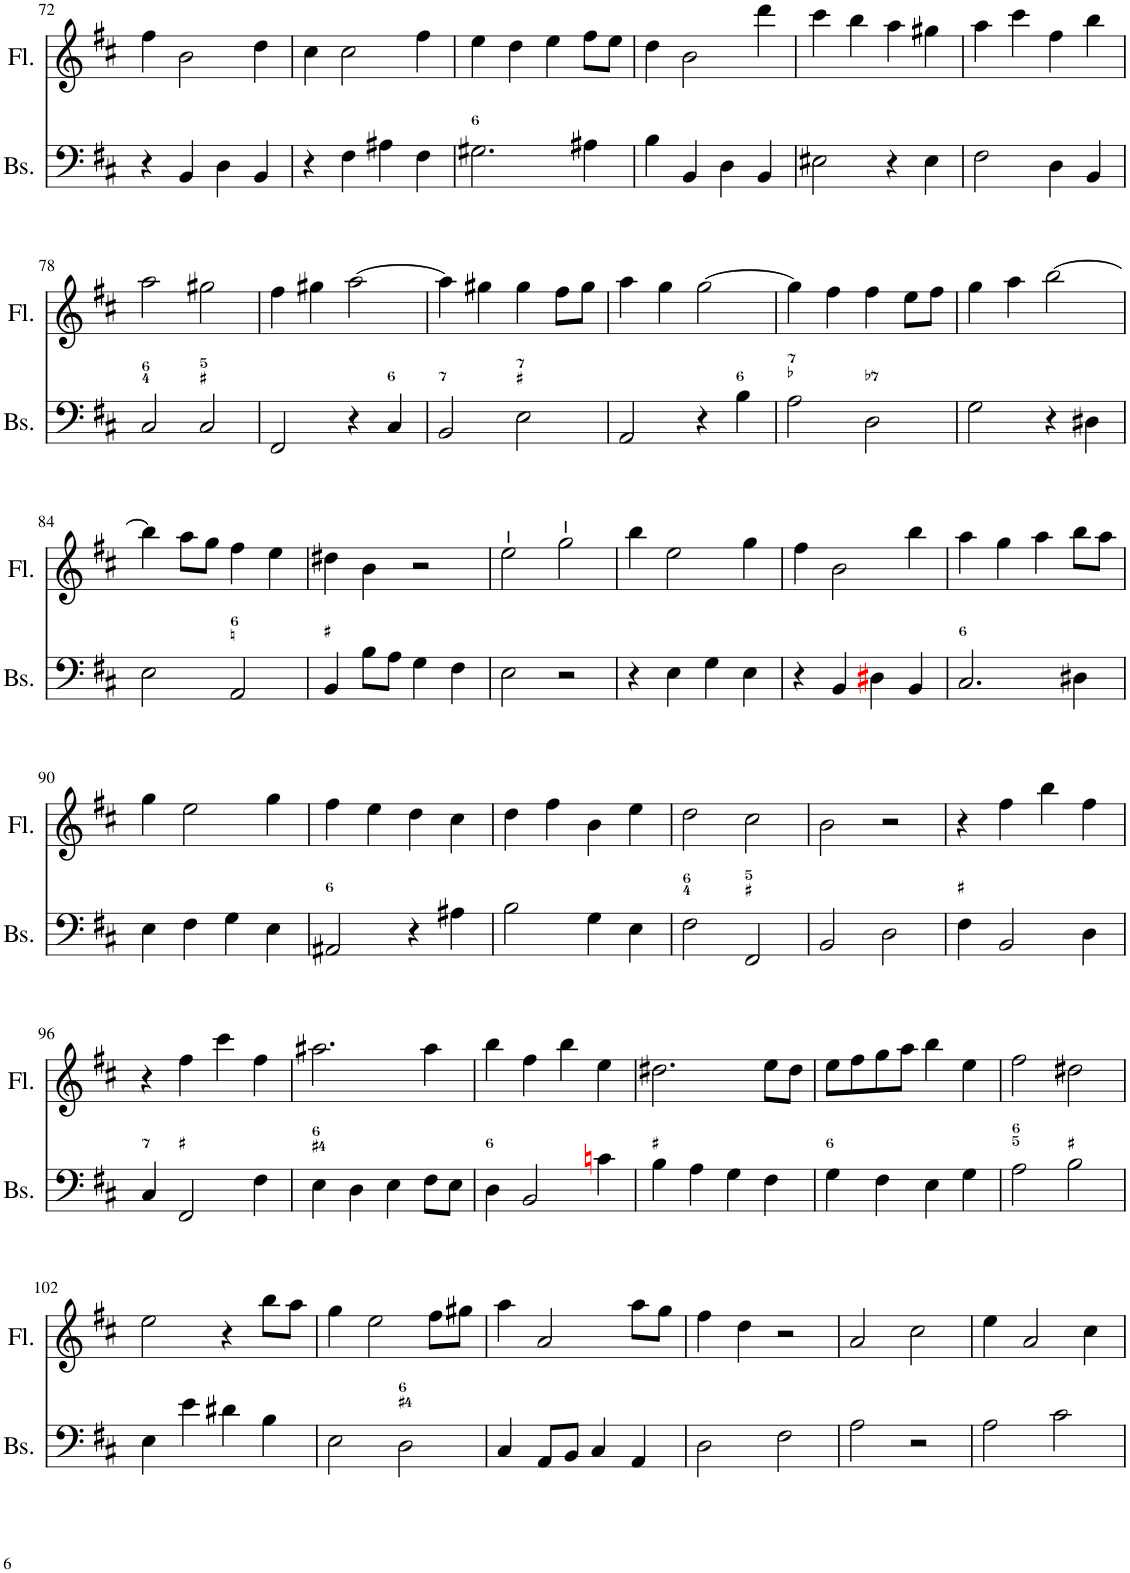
**kern	**kern
*part2	*part1
*staff2	*staff1
*I"Bass	*I"Flauto
*I'Bs.	*I'Fl.
!!LO:PB:g=z
*clefF4	*clefG2
*k[f#c#]	*k[f#c#]
*M2/2	*M2/2
*met(c|)	*met(c|)
=72	=72
4r	4ff#\
4BB/	2b\
4D\	.
4BB/	4dd\
=73	=73
4r	4cc#\
4F#\	2cc#\
4A#X\	.
4F#\	4ff#\
=74	=74
2.G#X\	4ee\
.	4dd\
.	4ee\
4A#X\	8ff#\L
.	8ee\J
=75	=75
4B\	4dd\
4BB/	2b\
4D\	.
4BB/	4ddd\
=76	=76
2E#X\	4ccc#\
.	4bb\
4r	4aa\
4E#\	4gg#X\
=77	=77
2F#\	4aa\
.	4ccc#\
4D\	4ff#\
4BB/	4bb\
!!LO:LB:g=z
=78	=78
2C#/	2aa\
2C#/	2gg#X\
=79	=79
2FF#/	4ff#\
.	4gg#X\
4r	[2aa\
4C#/	.
=80	=80
2BB/	4aa\]
.	4gg#X\
2E\	4gg#\
.	8ff#\L
.	8gg#\J
=81	=81
2AA/	4aa\
.	4gg\
4r	[2gg\
4B\	.
=82	=82
2A\	4gg\]
.	4ff#\
2D\	4ff#\
.	8ee\L
.	8ff#\J
=83	=83
2G\	4gg\
.	4aa\
4r	[2bb\
4D#X\	.
!!LO:LB:g=z
=84	=84
2E\	4bb\]
.	8aa\L
.	8gg\J
2AA/	4ff#\
.	4ee\
=85	=85
4BB/	4dd#X\
8B\L	4b\
8A\J	.
4G\	2r
4F#\	.
=86	=86
2E\	2ee\
2r	2gg\
=87	=87
4r	4bb\
4E\	2ee\
4G\	.
4E\	4gg\
=88	=88
4r	4ff#\
4BB/	2b\
4D#X\	.
4BB/	4bb\
=89	=89
2.C#/	4aa\
.	4gg\
.	4aa\
4D#X\	8bb\L
.	8aa\J
!!LO:LB:g=z
=90	=90
4E\	4gg\
4F#\	2ee\
4G\	.
4E\	4gg\
=91	=91
2AA#X/	4ff#\
.	4ee\
4r	4dd\
4A#X\	4cc#\
=92	=92
2B\	4dd\
.	4ff#\
4G\	4b\
4E\	4ee\
=93	=93
2F#\	2dd\
2FF#/	2cc#\
=94	=94
2BB/	2b\
2D\	2r
=95	=95
4F#\	4r
2BB/	4ff#\
.	4bb\
4D\	4ff#\
!!LO:LB:g=z
=96	=96
4C#/	4r
2FF#/	4ff#\
.	4ccc#\
4F#\	4ff#\
=97	=97
4E\	2.aa#X\
4D\	.
4E\	.
8F#\L	4aa#\
8E\J	.
=98	=98
4D\	4bb\
2BB/	4ff#\
.	4bb\
4cn\	4ee\
=99	=99
4B\	2.dd#X\
4A\	.
4G\	.
4F#\	8ee\L
.	8dd#\J
=100	=100
4G\	8ee\L
.	8ff#\
4F#\	8gg\
.	8aa\J
4E\	4bb\
4G\	4ee\
=101	=101
2A\	2ff#\
2B\	2dd#X\
!!LO:LB:g=z
=102	=102
4E\	2ee\
4e\	.
4d#X\	4r
4B\	8bb\L
.	8aa\J
=103	=103
2E\	4gg\
.	2ee\
2D\	.
.	8ff#\L
.	8gg#X\J
=104	=104
4C#/	4aa\
8AA/L	2a/
8BB/J	.
4C#/	.
4AA/	8aa\L
.	8gg\J
=105	=105
2D\	4ff#\
.	4dd\
2F#\	2r
=106	=106
2A\	2a/
2r	2cc#\
=107	=107
2A\	4ee\
.	2a/
2c#\	.
.	4cc#\
=	=
*-	*-
